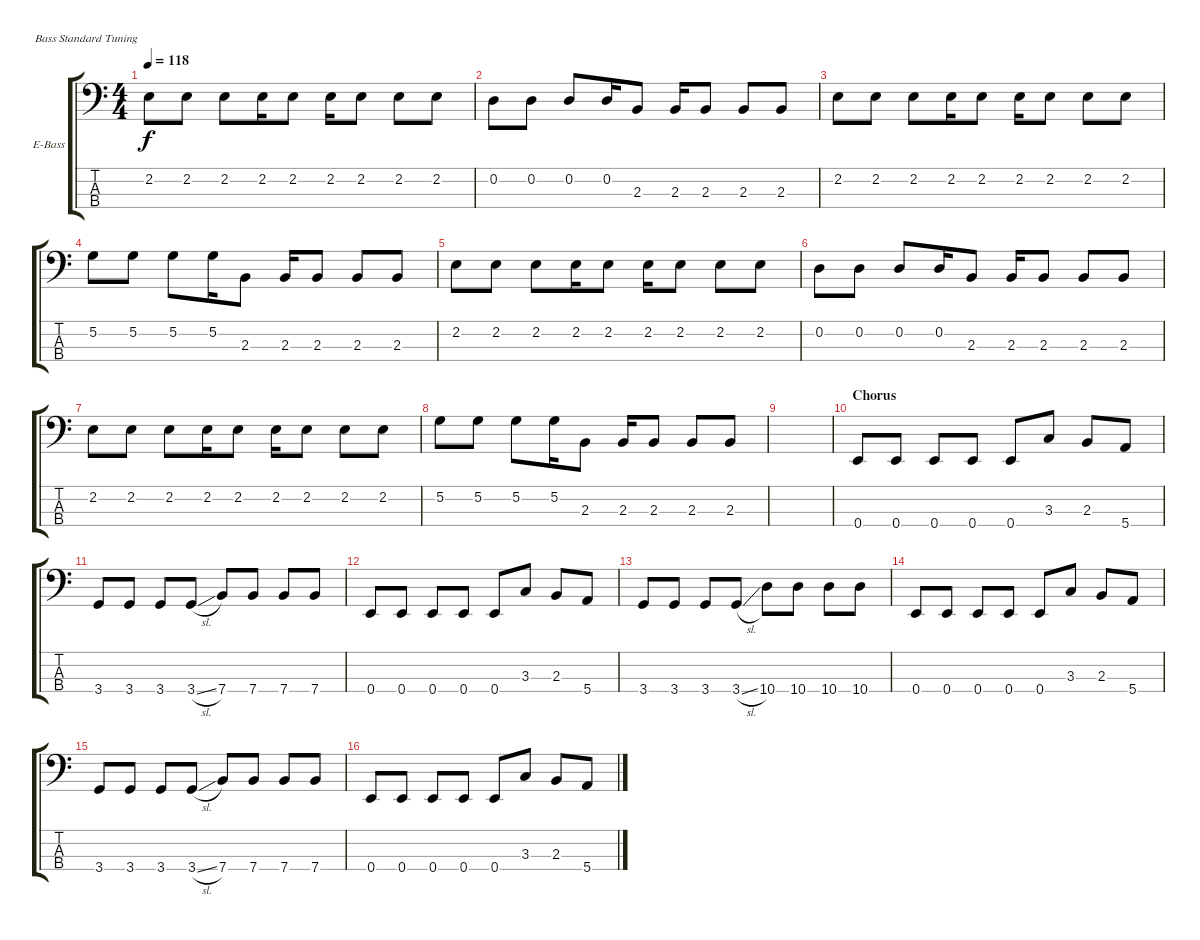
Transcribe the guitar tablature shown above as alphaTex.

\defaultSystemsLayout 4
\bracketExtendMode groupsimilarinstruments
\firstSystemTrackNameOrientation horizontal
\otherSystemsTrackNameOrientation horizontal
\track ("Electric Bass" "E-Bass") {instrument electricbassfinger}
\staff {score tabs}
\tuning (G2 D2 A1 E1)
\ts (4 4)
\tempo 118
\clef f4
\ks c
2.2.8{dy f} 2.2.8 2.2.8 2.2.16 2.2.8 2.2.16 2.2.8 2.2.8 2.2.8 |
0.2.8 0.2.8 0.2.8 0.2.16 2.3.8 2.3.16 2.3.8 2.3.8 2.3.8 |
2.2.8 2.2.8 2.2.8 2.2.16 2.2.8 2.2.16 2.2.8 2.2.8 2.2.8 |
5.2.8 5.2.8 5.2.8 5.2.16 2.3.8 2.3.16 2.3.8 2.3.8 2.3.8 |
2.2.8 2.2.8 2.2.8 2.2.16 2.2.8 2.2.16 2.2.8 2.2.8 2.2.8 |
0.2.8 0.2.8 0.2.8 0.2.16 2.3.8 2.3.16 2.3.8 2.3.8 2.3.8 |
2.2.8 2.2.8 2.2.8 2.2.16 2.2.8 2.2.16 2.2.8 2.2.8 2.2.8 |
5.2.8 5.2.8 5.2.8 5.2.16 2.3.8 2.3.16 2.3.8 2.3.8 2.3.8 |
|
\section ("" "Chorus")
0.4.8 0.4.8 0.4.8 0.4.8 0.4.8 3.3.8 2.3.8 5.4.8 |
3.4.8 3.4.8 3.4.8 3.4{sl}.8 7.4.8 7.4.8 7.4.8 7.4.8 |
0.4.8 0.4.8 0.4.8 0.4.8 0.4.8 3.3.8 2.3.8 5.4.8 |
3.4.8 3.4.8 3.4.8 3.4{sl}.8 10.4.8 10.4.8 10.4.8 10.4.8 |
0.4.8 0.4.8 0.4.8 0.4.8 0.4.8 3.3.8 2.3.8 5.4.8 |
3.4.8 3.4.8 3.4.8 3.4{sl}.8 7.4.8 7.4.8 7.4.8 7.4.8 |
0.4.8 0.4.8 0.4.8 0.4.8 0.4.8 3.3.8 2.3.8 5.4.8
